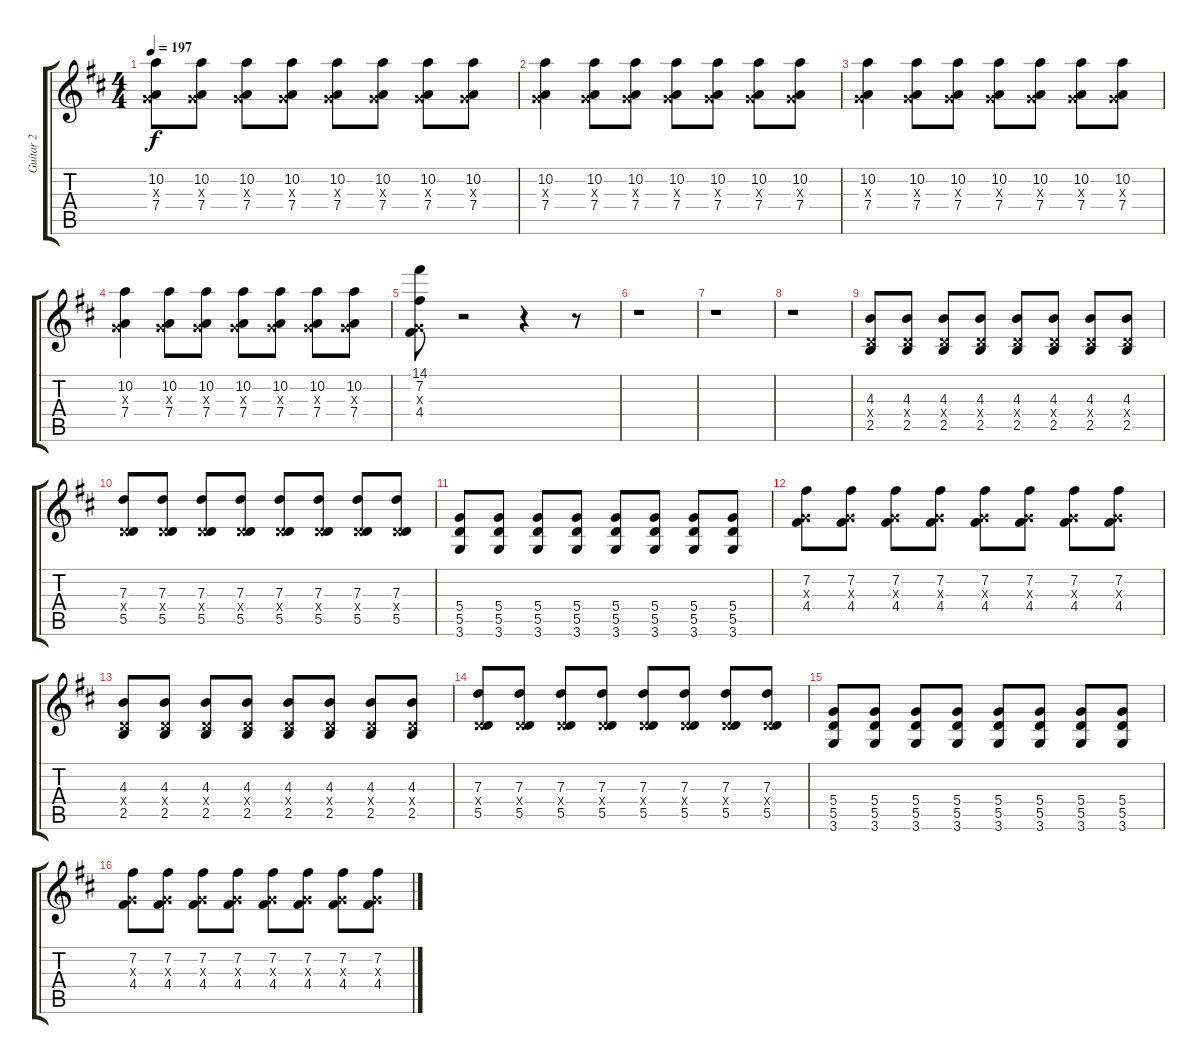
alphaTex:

\track ("Guitar 2" "Guitar 2") {instrument distortionguitar}
\staff {score tabs}
\tuning (E4 B3 G3 D3 A2 E2) {hide}
\ts (4 4)
\tempo 197
\clef g2
\ks d
(10.2 0.3{x} 7.4).8{dy f} (10.2 0.3{x} 7.4).8 (10.2 0.3{x} 7.4).8 (10.2 0.3{x} 7.4).8 (10.2 0.3{x} 7.4).8 (10.2 0.3{x} 7.4).8 (10.2 0.3{x} 7.4).8 (10.2 0.3{x} 7.4).8 |
(10.2 0.3{x} 7.4).4 (10.2 0.3{x} 7.4).8 (10.2 0.3{x} 7.4).8 (10.2 0.3{x} 7.4).8 (10.2 0.3{x} 7.4).8 (10.2 0.3{x} 7.4).8 (10.2 0.3{x} 7.4).8 |
(10.2 0.3{x} 7.4).4 (10.2 0.3{x} 7.4).8 (10.2 0.3{x} 7.4).8 (10.2 0.3{x} 7.4).8 (10.2 0.3{x} 7.4).8 (10.2 0.3{x} 7.4).8 (10.2 0.3{x} 7.4).8 |
(10.2 0.3{x} 7.4).4 (10.2 0.3{x} 7.4).8 (10.2 0.3{x} 7.4).8 (10.2 0.3{x} 7.4).8 (10.2 0.3{x} 7.4).8 (10.2 0.3{x} 7.4).8 (10.2 0.3{x} 7.4).8 |
(14.1 7.2 0.3{x} 4.4).8 r.2 r.4 r.8 |
r.1 |
r.1 |
r.1 |
(4.3 0.4{x} 2.5).8 (4.3 0.4{x} 2.5).8 (4.3 0.4{x} 2.5).8 (4.3 0.4{x} 2.5).8 (4.3 0.4{x} 2.5).8 (4.3 0.4{x} 2.5).8 (4.3 0.4{x} 2.5).8 (4.3 0.4{x} 2.5).8 |
(7.3 0.4{x} 5.5).8 (7.3 0.4{x} 5.5).8 (7.3 0.4{x} 5.5).8 (7.3 0.4{x} 5.5).8 (7.3 0.4{x} 5.5).8 (7.3 0.4{x} 5.5).8 (7.3 0.4{x} 5.5).8 (7.3 0.4{x} 5.5).8 |
(5.4 5.5 3.6).8 (5.4 5.5 3.6).8 (5.4 5.5 3.6).8 (5.4 5.5 3.6).8 (5.4 5.5 3.6).8 (5.4 5.5 3.6).8 (5.4 5.5 3.6).8 (5.4 5.5 3.6).8 |
(7.2 0.3{x} 4.4).8 (7.2 0.3{x} 4.4).8 (7.2 0.3{x} 4.4).8 (7.2 0.3{x} 4.4).8 (7.2 0.3{x} 4.4).8 (7.2 0.3{x} 4.4).8 (7.2 0.3{x} 4.4).8 (7.2 0.3{x} 4.4).8 |
(4.3 0.4{x} 2.5).8 (4.3 0.4{x} 2.5).8 (4.3 0.4{x} 2.5).8 (4.3 0.4{x} 2.5).8 (4.3 0.4{x} 2.5).8 (4.3 0.4{x} 2.5).8 (4.3 0.4{x} 2.5).8 (4.3 0.4{x} 2.5).8 |
(7.3 0.4{x} 5.5).8 (7.3 0.4{x} 5.5).8 (7.3 0.4{x} 5.5).8 (7.3 0.4{x} 5.5).8 (7.3 0.4{x} 5.5).8 (7.3 0.4{x} 5.5).8 (7.3 0.4{x} 5.5).8 (7.3 0.4{x} 5.5).8 |
(5.4 5.5 3.6).8 (5.4 5.5 3.6).8 (5.4 5.5 3.6).8 (5.4 5.5 3.6).8 (5.4 5.5 3.6).8 (5.4 5.5 3.6).8 (5.4 5.5 3.6).8 (5.4 5.5 3.6).8 |
(7.2 0.3{x} 4.4).8 (7.2 0.3{x} 4.4).8 (7.2 0.3{x} 4.4).8 (7.2 0.3{x} 4.4).8 (7.2 0.3{x} 4.4).8 (7.2 0.3{x} 4.4).8 (7.2 0.3{x} 4.4).8 (7.2 0.3{x} 4.4).8
